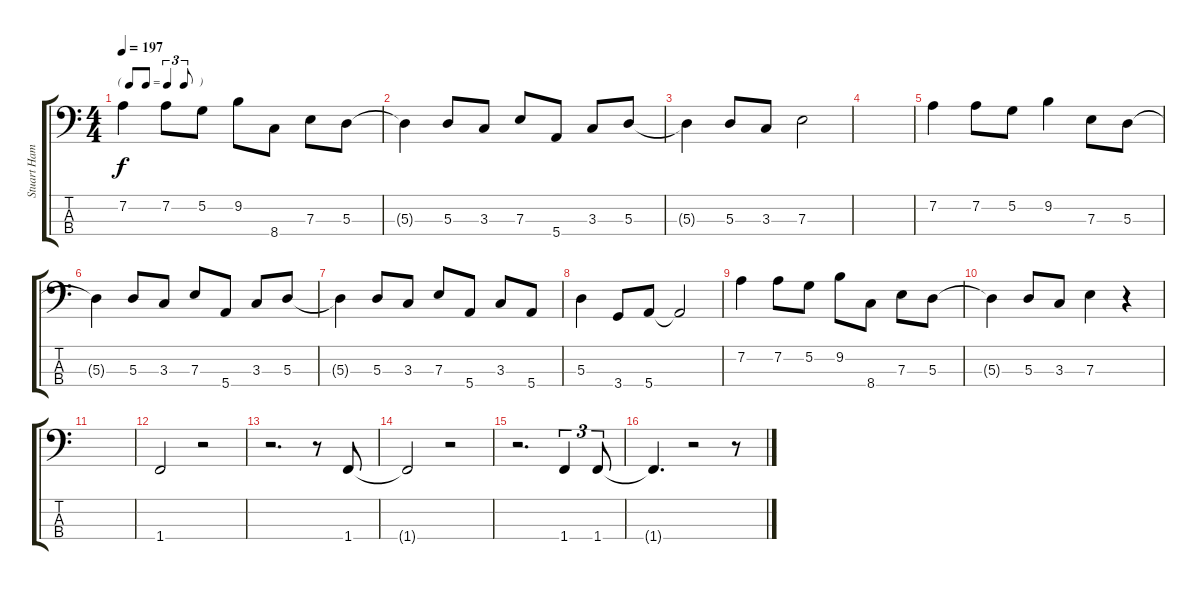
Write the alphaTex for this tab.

\track ("Stuart Hamm Bass" "Stuart Ham") {instrument electricbassfinger}
\staff {score tabs}
\tuning (G2 D2 A1 E1) {hide}
\ts (4 4)
\tf triplet8th
\tempo 197
\clef f4
\ks c
7.2.4{dy f} 7.2.8 5.2.8 9.2.8 8.4.8 7.3.8 5.3.8 |
5.3{t}.4 5.3.8 3.3.8 7.3.8 5.4.8 3.3.8 5.3.8 |
5.3{t}.4 5.3.8 3.3.8 7.3.2 |
|
7.2.4 7.2.8 5.2.8 9.2.4 7.3.8 5.3.8 |
5.3{t}.4 5.3.8 3.3.8 7.3.8 5.4.8 3.3.8 5.3.8 |
5.3{t}.4 5.3.8 3.3.8 7.3.8 5.4.8 3.3.8 5.4.8 |
5.3.4 3.4.8 5.4.8 5.4{t}.2 |
7.2.4 7.2.8 5.2.8 9.2.8 8.4.8 7.3.8 5.3.8 |
5.3{t}.4 5.3.8 3.3.8 7.3.4 r.4 |
|
1.4.2 r.2 |
r.2{d} r.8 1.4.8 |
1.4{t}.2 r.2 |
r.2{d} 1.4.4{tu (3 2)} 1.4.8{tu (3 2)} |
1.4{t}.4{d} r.2 r.8
